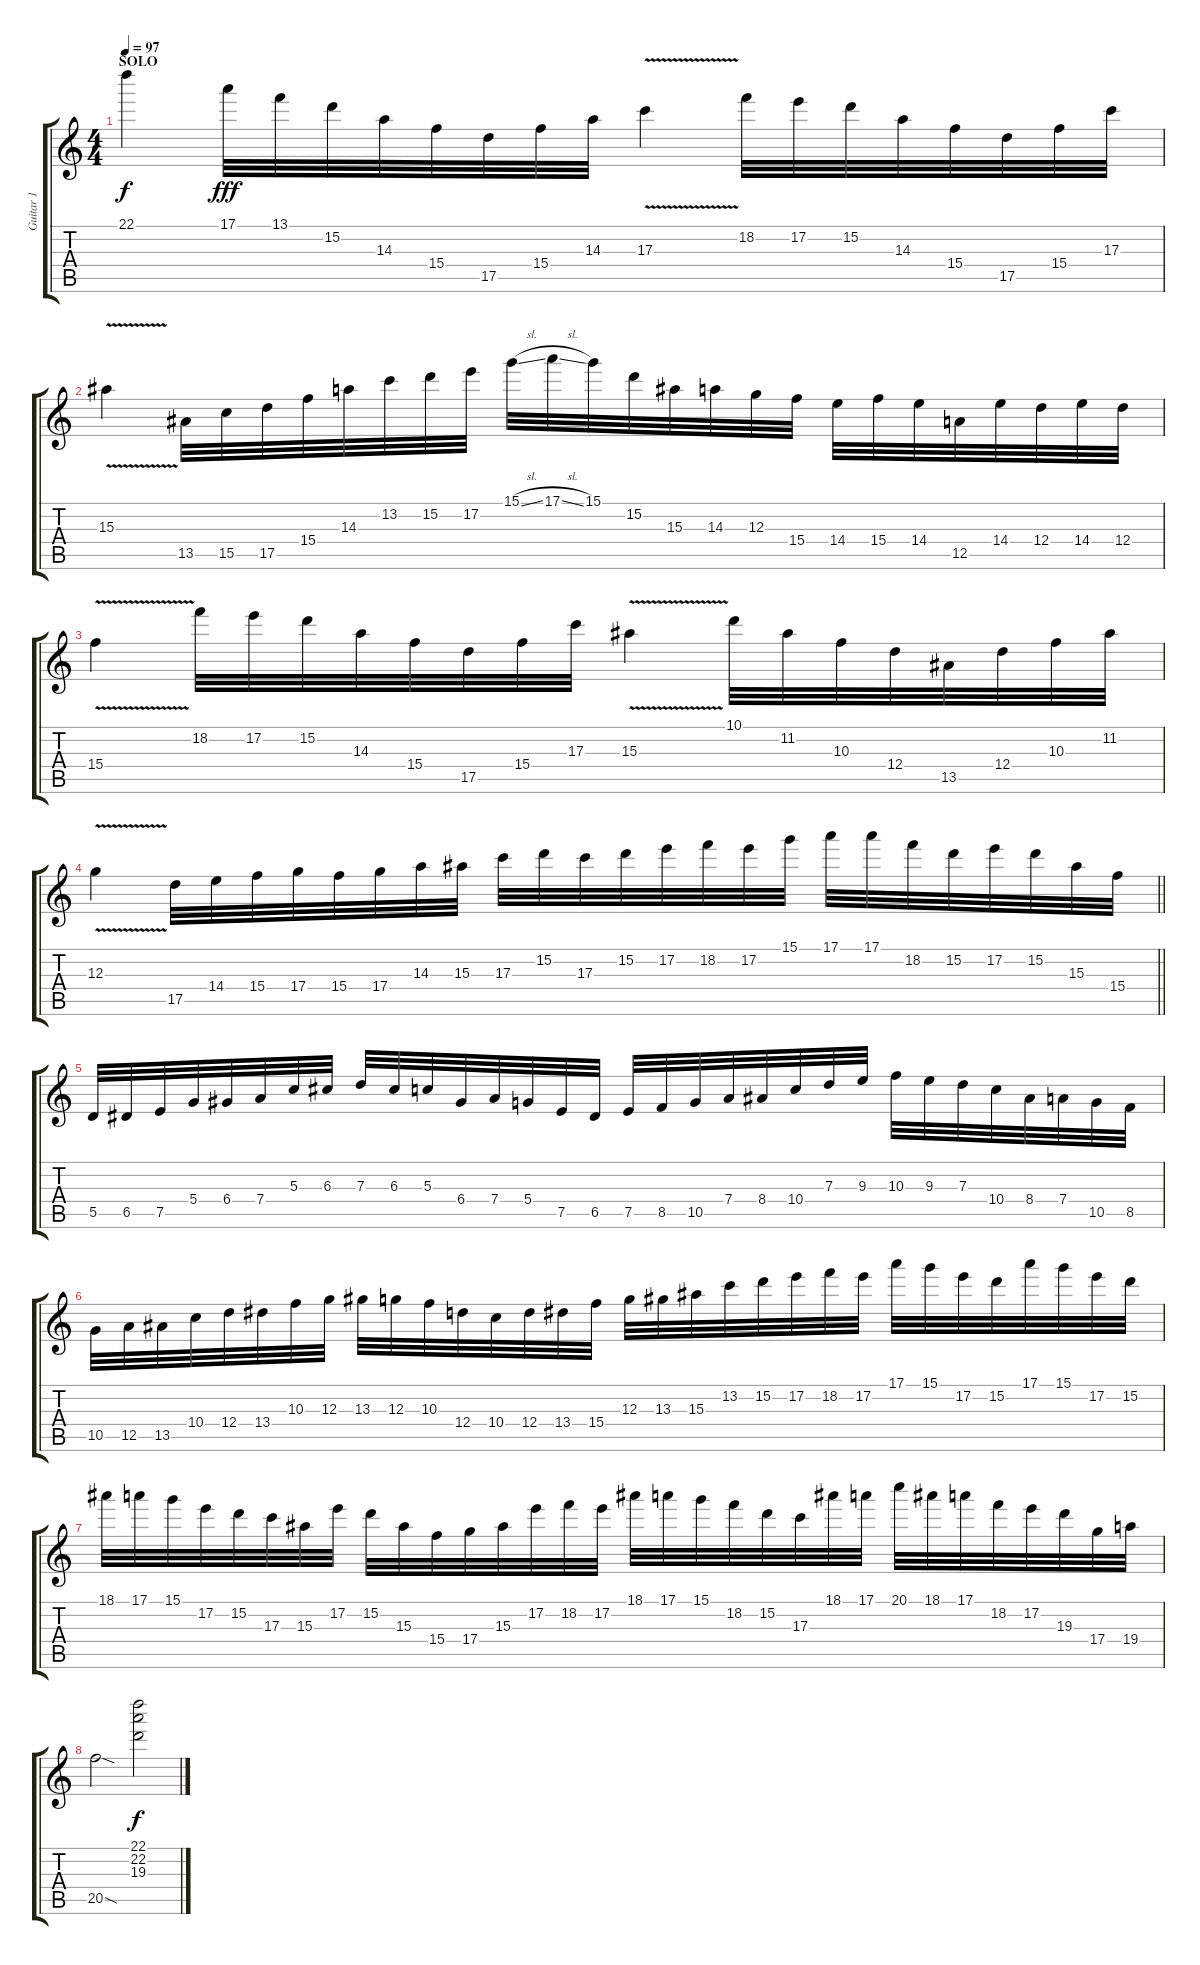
\track ("Guitar 1" "Guitar 1") {instrument distortionguitar}
\staff {score tabs}
\tuning (E4 B3 G3 D3 A2 D2) {hide}
\ts (4 4)
\section ("" "SOLO")
\tempo 97
\clef g2
\ks c
22.1.4{dy f balance 8} 17.1.32{dy fff} 13.1.32 15.2.32 14.3.32 15.4.32 17.5.32 15.4.32 14.3.32 17.3{v}.4 18.2.32 17.2.32 15.2.32 14.3.32 15.4.32 17.5.32 15.4.32 17.3.32 |
15.3{v}.4 13.5.32 15.5.32 17.5.32 15.4.32 14.3.32 13.2.32 15.2.32 17.2.32 15.1{sl}.32 17.1{sl}.32 15.1.32 15.2.32 15.3.32 14.3.32 12.3.32 15.4.32 14.4.32 15.4.32 14.4.32 12.5.32 14.4.32 12.4.32 14.4.32 12.4.32 |
15.4{v}.4 18.2.32 17.2.32 15.2.32 14.3.32 15.4.32 17.5.32 15.4.32 17.3.32 15.3{v}.4 10.1.32 11.2.32 10.3.32 12.4.32 13.5.32 12.4.32 10.3.32 11.2.32 |
\barLineRight lightlight
12.3{v}.4 17.5.32 14.4.32 15.4.32 17.4.32 15.4.32 17.4.32 14.3.32 15.3.32 17.3.32 15.2.32 17.3.32 15.2.32 17.2.32 18.2.32 17.2.32 15.1.32 17.1.32 17.1.32 18.2.32 15.2.32 17.2.32 15.2.32 15.3.32 15.4.32 |
5.5.32 6.5.32 7.5.32 5.4.32 6.4.32 7.4.32 5.3.32 6.3.32 7.3.32 6.3.32 5.3.32 6.4.32 7.4.32 5.4.32 7.5.32 6.5.32 7.5.32 8.5.32 10.5.32 7.4.32 8.4.32 10.4.32 7.3.32 9.3.32 10.3.32 9.3.32 7.3.32 10.4.32 8.4.32 7.4.32 10.5.32 8.5.32 |
10.5.32 12.5.32 13.5.32 10.4.32 12.4.32 13.4.32 10.3.32 12.3.32 13.3.32 12.3.32 10.3.32 12.4.32 10.4.32 12.4.32 13.4.32 15.4.32 12.3.32 13.3.32 15.3.32 13.2.32 15.2.32 17.2.32 18.2.32 17.2.32 17.1.32 15.1.32 17.2.32 15.2.32 17.1.32 15.1.32 17.2.32 15.2.32 |
18.1.32 17.1.32 15.1.32 17.2.32 15.2.32 17.3.32 15.3.32 17.2.32 15.2.32 15.3.32 15.4.32 17.4.32 15.3.32 17.2.32 18.2.32 17.2.32 18.1.32 17.1.32 15.1.32 18.2.32 15.2.32 17.3.32 18.1.32 17.1.32 20.1.32 18.1.32 17.1.32 18.2.32 17.2.32 19.3.32 17.4.32 19.4.32 |
20.5{sod}.2 (22.1 22.2 19.3).2{dy f}
